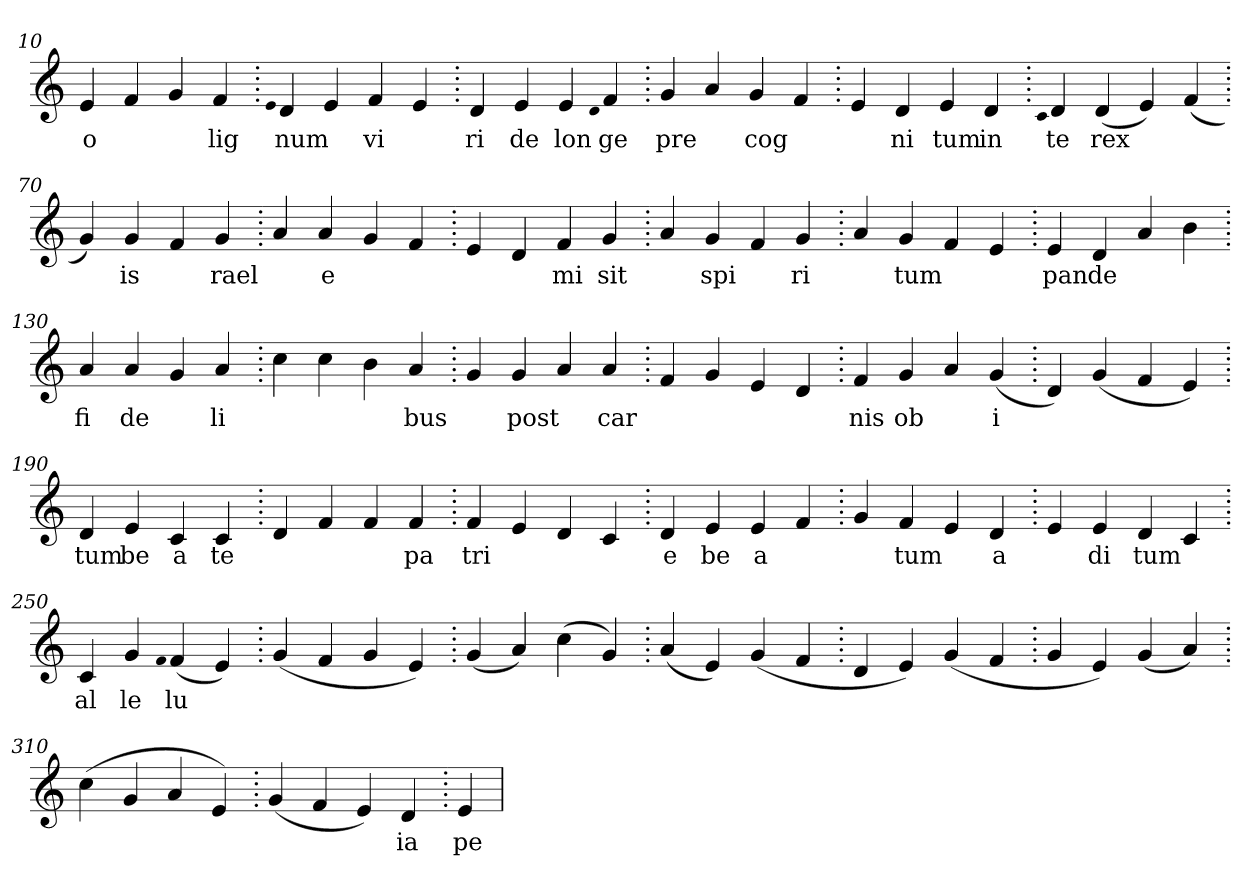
**kern	**text
*part1	*part1
*staff1	*staff1
*clefG2	*
=10.	=10.
4e	o
4f	.
4g	.
4f	lig
=20.	=20.
qqe	.
4d	num
4e	.
4f	vi
4e	.
=30.	=30.
4d	ri
4e	de
4e	lon
qqd	.
4f	ge
=40.	=40.
4g	pre
4a	.
4g	cog
4f	.
=50.	=50.
4e	.
4d	ni
4e	tum
4d	in
=60.	=60.
qqc	.
4d	te
(>4d	rex
4e)	.
(>4f	.
=70.	=70.
4g)	.
4g	is
4f	.
4g	rael
=80.	=80.
4a	.
4a	e
4g	.
4f	.
=90.	=90.
4e	.
4d	.
4f	mi
4g	sit
=100.	=100.
4a	.
4g	spi
4f	.
4g	ri
=110.	=110.
4a	.
4g	tum
4f	.
4e	.
=120.	=120.
4e	pan
4d	de
4a	.
4b	.
=130.	=130.
4a	fi
4a	de
4g	.
4a	li
=140.	=140.
4cc	.
4cc	.
4b	.
4a	bus
=150.	=150.
4g	.
4g	post
4a	.
4a	car
=160.	=160.
4f	.
4g	.
4e	.
4d	.
=170.	=170.
4f	nis
4g	ob
4a	.
(>4g	i
=180.	=180.
4d)	.
(>4g	.
4f	.
4e)	.
=190.	=190.
4d	tum
4e	be
4c	a
4c	te
=200.	=200.
4d	.
4f	.
4f	.
4f	pa
=210.	=210.
4f	tri
4e	.
4d	.
4c	.
=220.	=220.
4d	e
4e	be
4e	a
4f	.
=230.	=230.
4g	.
4f	tum
4e	.
4d	a
=240.	=240.
4e	.
4e	di
4d	tum
4c	.
=250.	=250.
4c	al
4g	le
qqf	.
(>4f	lu
4e)	.
=260.	=260.
(>4g	.
4f	.
4g	.
4e)	.
=270.	=270.
(>4g	.
4a)	.
(>4cc	.
4g)	.
=280.	=280.
(>4a	.
4e)	.
(>4g	.
4f	.
=290.	=290.
4d	.
4e)	.
(>4g	.
4f	.
=300.	=300.
4g	.
4e)	.
(>4g	.
4a)	.
=310.	=310.
(>4cc	.
4g	.
4a	.
4e)	.
=320.	=320.
(>4g	.
4f	.
4e)	.
4d	ia
=330.	=330.
4e	pe
=	=
*-	*-
